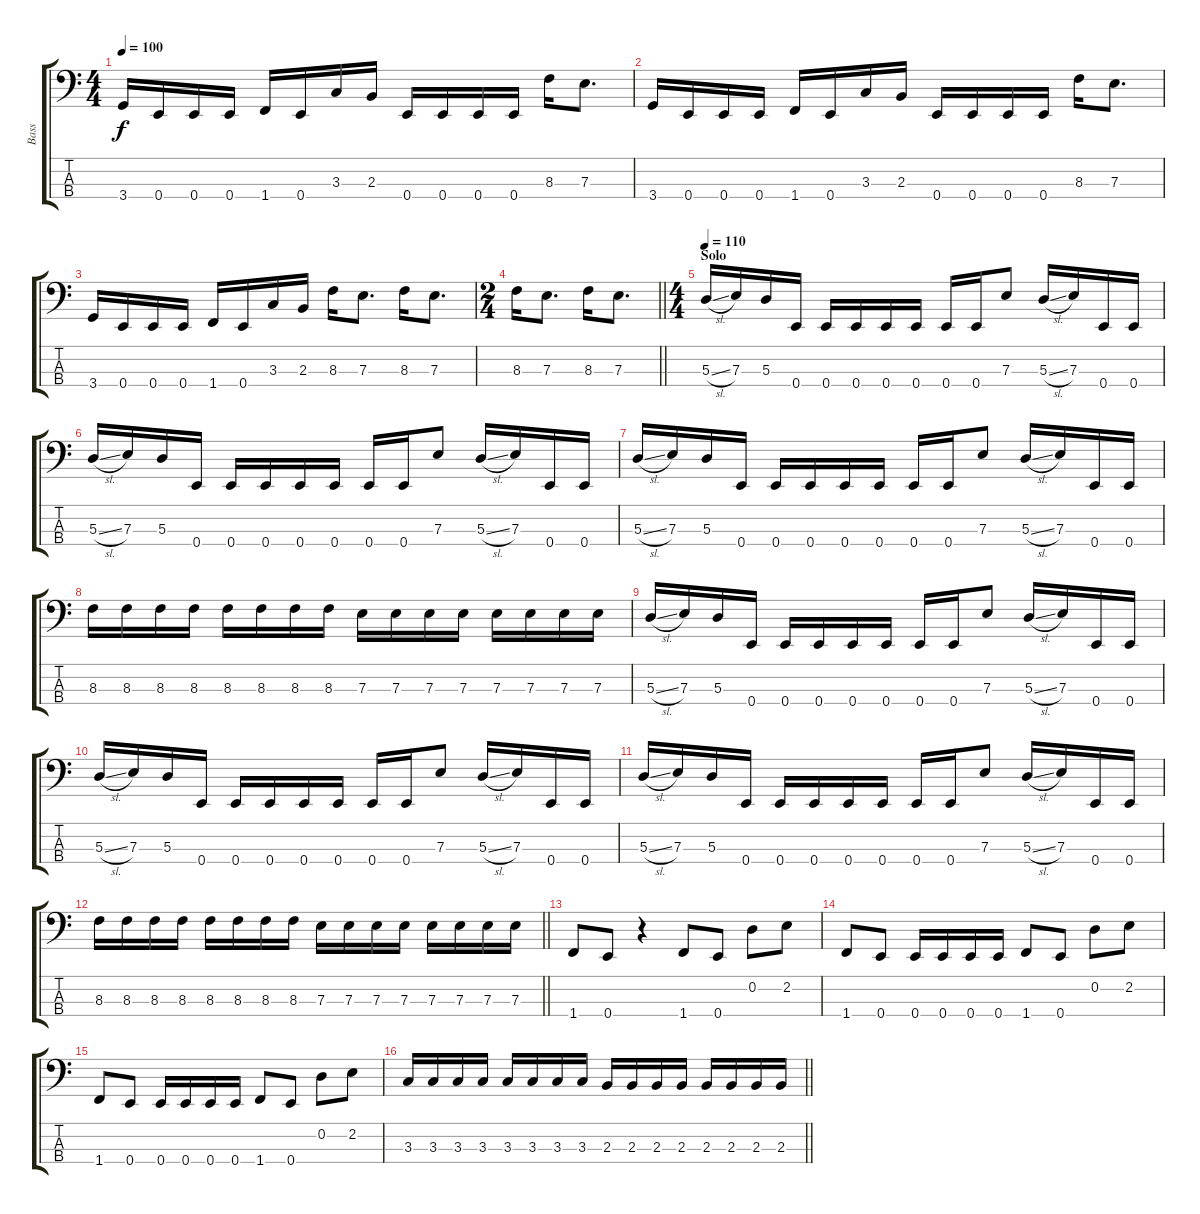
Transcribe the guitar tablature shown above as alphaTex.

\track ("Bass" "Bass") {instrument electricbasspick}
\staff {score tabs}
\tuning (G2 D2 A1 E1) {hide}
\ts (4 4)
\tempo 100
\clef f4
\ks c
3.4.16{dy f} 0.4.16 0.4.16 0.4.16 1.4.16 0.4.16 3.3.16 2.3.16 0.4.16 0.4.16 0.4.16 0.4.16 8.3.16 7.3.8{d} |
3.4.16 0.4.16 0.4.16 0.4.16 1.4.16 0.4.16 3.3.16 2.3.16 0.4.16 0.4.16 0.4.16 0.4.16 8.3.16 7.3.8{d} |
3.4.16 0.4.16 0.4.16 0.4.16 1.4.16 0.4.16 3.3.16 2.3.16 8.3.16 7.3.8{d} 8.3.16 7.3.8{d} |
\ts (2 4)
\barLineRight lightlight
8.3.16 7.3.8{d} 8.3.16 7.3.8{d} |
\ts (4 4)
\section ("" "Solo")
\tempo 110
5.3{sl}.16 7.3.16 5.3.16 0.4.16 0.4.16 0.4.16 0.4.16 0.4.16 0.4.16 0.4.16 7.3.8 5.3{sl}.16 7.3.16 0.4.16 0.4.16 |
5.3{sl}.16 7.3.16 5.3.16 0.4.16 0.4.16 0.4.16 0.4.16 0.4.16 0.4.16 0.4.16 7.3.8 5.3{sl}.16 7.3.16 0.4.16 0.4.16 |
5.3{sl}.16 7.3.16 5.3.16 0.4.16 0.4.16 0.4.16 0.4.16 0.4.16 0.4.16 0.4.16 7.3.8 5.3{sl}.16 7.3.16 0.4.16 0.4.16 |
8.3.16 8.3.16 8.3.16 8.3.16 8.3.16 8.3.16 8.3.16 8.3.16 7.3.16 7.3.16 7.3.16 7.3.16 7.3.16 7.3.16 7.3.16 7.3.16 |
5.3{sl}.16 7.3.16 5.3.16 0.4.16 0.4.16 0.4.16 0.4.16 0.4.16 0.4.16 0.4.16 7.3.8 5.3{sl}.16 7.3.16 0.4.16 0.4.16 |
5.3{sl}.16 7.3.16 5.3.16 0.4.16 0.4.16 0.4.16 0.4.16 0.4.16 0.4.16 0.4.16 7.3.8 5.3{sl}.16 7.3.16 0.4.16 0.4.16 |
5.3{sl}.16 7.3.16 5.3.16 0.4.16 0.4.16 0.4.16 0.4.16 0.4.16 0.4.16 0.4.16 7.3.8 5.3{sl}.16 7.3.16 0.4.16 0.4.16 |
\barLineRight lightlight
8.3.16 8.3.16 8.3.16 8.3.16 8.3.16 8.3.16 8.3.16 8.3.16 7.3.16 7.3.16 7.3.16 7.3.16 7.3.16 7.3.16 7.3.16 7.3.16 |
1.4.8 0.4.8 r.4 1.4.8 0.4.8 0.2.8 2.2.8 |
1.4.8 0.4.8 0.4.16 0.4.16 0.4.16 0.4.16 1.4.8 0.4.8 0.2.8 2.2.8 |
1.4.8 0.4.8 0.4.16 0.4.16 0.4.16 0.4.16 1.4.8 0.4.8 0.2.8 2.2.8 |
\barLineRight lightlight
3.3.16 3.3.16 3.3.16 3.3.16 3.3.16 3.3.16 3.3.16 3.3.16 2.3.16 2.3.16 2.3.16 2.3.16 2.3.16 2.3.16 2.3.16 2.3.16
